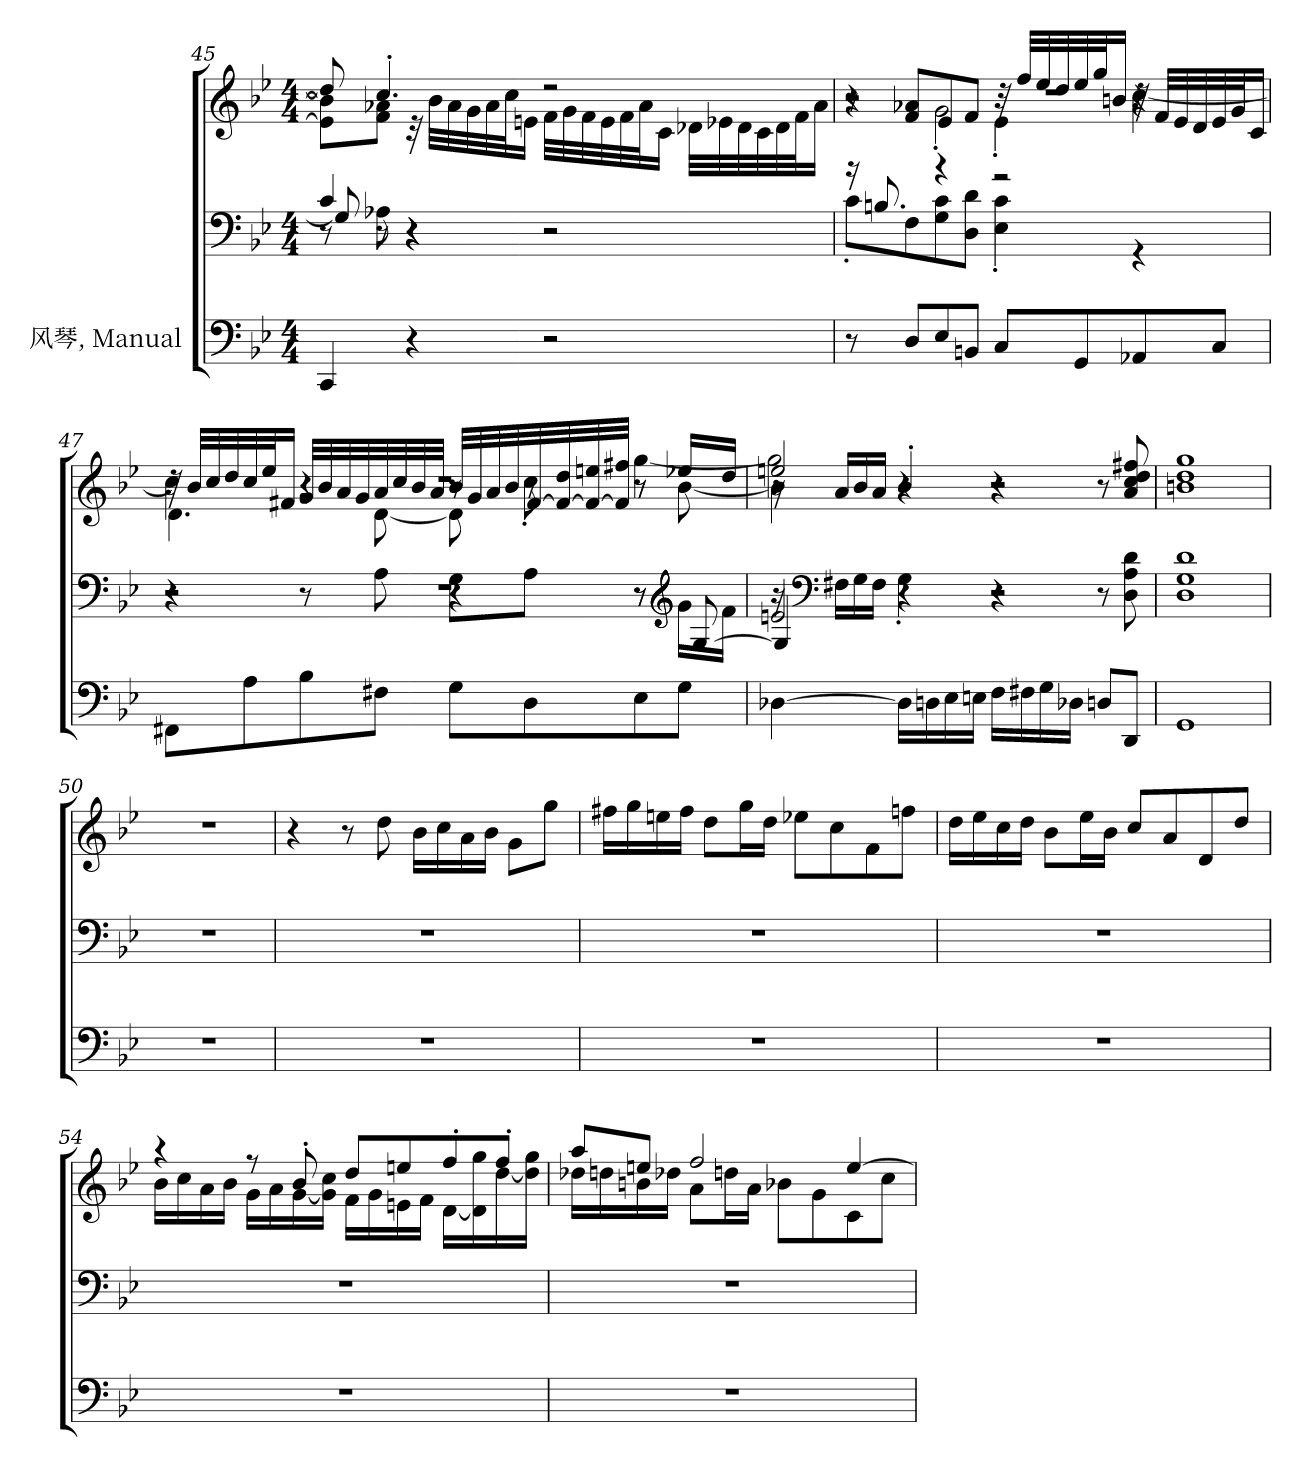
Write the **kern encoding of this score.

**kern	**kern	**kern
*part1	*part1	*part1
*staff3	*staff2	*staff1
*I"风琴, Manual	*	*
!!LO:LB:g=z
*clefF4	*clefF4	*clefG2
*k[b-e-]	*k[b-e-]	*k[b-e-]
*M4/4	*M4/4	*M4/4
=45	=45	=45
*	*^	*^
*	*	*^	*	*
4CC/	4c/	8r	8G/]	8dd-/]	8e\] 8b-\]L
.	.	8A-X\	8r	4.cc'/	8f\ 8a-X\J
4r	4r	4r	4r	.	32r
.	.	.	.	.	32b-\LLL
.	.	.	.	.	32a-\
.	.	.	.	.	32g\
.	.	.	.	.	32a-\
.	.	.	.	.	32cc\J
.	.	.	.	.	16en\JJ
2r	2r	2r	2r	2r	32f\LLL
.	.	.	.	.	32g\
.	.	.	.	.	32f\
.	.	.	.	.	32e\
.	.	.	.	.	32f\
.	.	.	.	.	32a-\J
.	.	.	.	.	16c\JJ
.	.	.	.	.	32d-X\LLL
.	.	.	.	.	32e-X\
.	.	.	.	.	32d-\
.	.	.	.	.	32c\
.	.	.	.	.	32d-\
.	.	.	.	.	32f\J
.	.	.	.	.	16a-\JJ
*	*	*v	*v	*	*
!!LO:PB:g=z
=46	=46	=46	=46	=46
*	*	*	*^	*^
8r	16r	8c'\L	1r	4r	8r	2r
.	8.Bn/	.	.	.	.	.
8D/L	.	8F\	.	.	8f/ 8a-X/L	.
8E-/	4r	8G\ 8c\	.	2g'\	8e-/	.
8BBn/J	.	8D\ 8d\J	.	.	8f/J	.
8C/L	2r	4E-\' 4c\'	.	.	32r	4e-'\
.	.	.	.	.	32ff/LLL	.
.	.	.	.	.	32ee-/	.
.	.	.	.	.	32dd/	.
8GG/	.	.	.	.	32ee-/	.
.	.	.	.	.	32gg/J	.
.	.	.	.	.	16bn/JJ	.
8AA-X/	.	4r	.	[4cc\	32r	4r
.	.	.	.	.	32f/LLL	.
.	.	.	.	.	32e-/	.
.	.	.	.	.	32d/	.
8C/J	.	.	.	.	32e-/	.
.	.	.	.	.	32g/J	.
.	.	.	.	.	16c/JJ	.
!!LO:LB:g=z	!!	!!	!!
=47	=47	=47	=47	=47	=47	=47
*	*	*^	*	*	*	*
8FF#X\L	1r	4r	2r	1r	4cc\]	32r	4.d\
.	.	.	.	.	.	32b-/LLL	.
.	.	.	.	.	.	32cc/	.
.	.	.	.	.	.	32dd/	.
8A\	.	.	.	.	.	32cc/	.
.	.	.	.	.	.	32ee-/J	.
.	.	.	.	.	.	16f#X/JJ	.
8B-\	.	8r	.	.	4r	32g/LLL	.
.	.	.	.	.	.	32b-/	.
.	.	.	.	.	.	32a/	.
.	.	.	.	.	.	32g/	.
8F#X\J	.	8A\	.	.	.	32a/	[8d\
.	.	.	.	.	.	32cc/	.
.	.	.	.	.	.	32b-/	.
.	.	.	.	.	.	32a/JJJ	.
8G\L	.	8G\L	4r	.	8r	32b-/LLL	8d\]
.	.	.	.	.	.	32g/	.
.	.	.	.	.	.	32a/	.
.	.	.	.	.	.	32b-/	.
8D\	.	8A\J	.	.	8cc'\	[32f#/	8r
.	.	.	.	.	.	32f#/_ 32dd/	.
.	.	.	.	.	.	32f#/_ 32een/	.
.	.	.	.	.	.	32f#/] 32ff#X/JJJ	.
8E-\	.	8r	8r	.	[4gg\	8r	8r
*	*clefG2	*	*	*	*	*	*
8G\J	.	16g\LL	[8G/	.	.	16ee-X/LL	[8b-\
.	.	16f\JJ	.	.	.	16dd/JJ	.
!!LO:LB:g=z	!!	!!	!!
=48	=48	=48	=48	=48	=48	=48	=48
[4D-X\	2en/	16r	4G/]	2een/	2gg\]	16r	4b-\]
*	*clefF4	*	*	*	*	*	*
.	.	16F#X\LL	.	.	.	16a/LL	.
.	.	16G\	.	.	.	16b-/	.
.	.	16F#\JJ	.	.	.	16a/JJ	.
16D-\LL]	.	4G'\	4r	.	.	4b-'/	4r
16Dn\	.	.	.	.	.	.	.
16E-\	.	.	.	.	.	.	.
16En\JJ	.	.	.	.	.	.	.
16F\LL	2r	4r	2r	2r	2r	4r	2r
16F#X\	.	.	.	.	.	.	.
16G\	.	.	.	.	.	.	.
16D-X\JJ	.	.	.	.	.	.	.
8Dn/L	.	8r	.	.	.	8r	.
8DD/J	.	8D\ 8A\ 8d\	.	.	.	8a/ 8cc/ 8dd/ 8ff#X/	.
*	*v	*v	*v	*	*	*	*
*	*	*v	*v	*v	*v
=49	=49	=49
1GG	1D 1G 1d	1bn 1dd 1gg
=50	=50	=50
1r	1r	1r
=51	=51	=51
*	*	*MM75
1r	1r	4r
.	.	8r
.	.	8dd\
.	.	16b-\LL
.	.	16cc\
.	.	16a\
.	.	16b-\JJ
.	.	8g\L
.	.	8gg\J
!!LO:LB:g=z
=52	=52	=52
1r	1r	16ff#X\LL
.	.	16gg\
.	.	16een\
.	.	16ff#\JJ
.	.	8dd\L
.	.	16gg\L
.	.	16dd\JJ
.	.	8ee-X\L
.	.	8cc\
.	.	8f\
.	.	8ffn\J
=53	=53	=53
1r	1r	16dd\LL
.	.	16ee-\
.	.	16cc\
.	.	16dd\JJ
.	.	8b-\L
.	.	16ee-\L
.	.	16b-\JJ
.	.	8cc/L
.	.	8a/
.	.	8d/
.	.	8dd/J
=54	=54	=54
*	*	*^
1r	1r	4r	16b-\LL
.	.	.	16cc\
.	.	.	16a\
.	.	.	16b-\JJ
.	.	8r	16g\LL
.	.	.	16a\
.	.	8b-'/	[16g\
.	.	.	16g\] 16cc\JJ
.	.	8dd/L	16f\LL
.	.	.	16g\
.	.	8een/	16en\
.	.	.	16f\JJ
.	.	8ff'/	[16d\LL
.	.	.	16d\] 16gg\
.	.	8ff'/J	[16dd\
.	.	.	16dd\] 16gg\JJ
!!LO:PB:g=z	!!
=55	=55	=55	=55
1r	1r	8aa/L	16dd-X\LL
.	.	.	16ddn\
.	.	8een/J	16bn\
.	.	.	16dd-X\JJ
.	.	2ff/	8a\L
.	.	.	16ddn\L
.	.	.	16a\JJ
.	.	.	8b-X\L
.	.	.	8g\
.	.	[4ee/	8c\
.	.	.	8cc\J
*	*	*v	*v
=	=	=
*-	*-	*-
